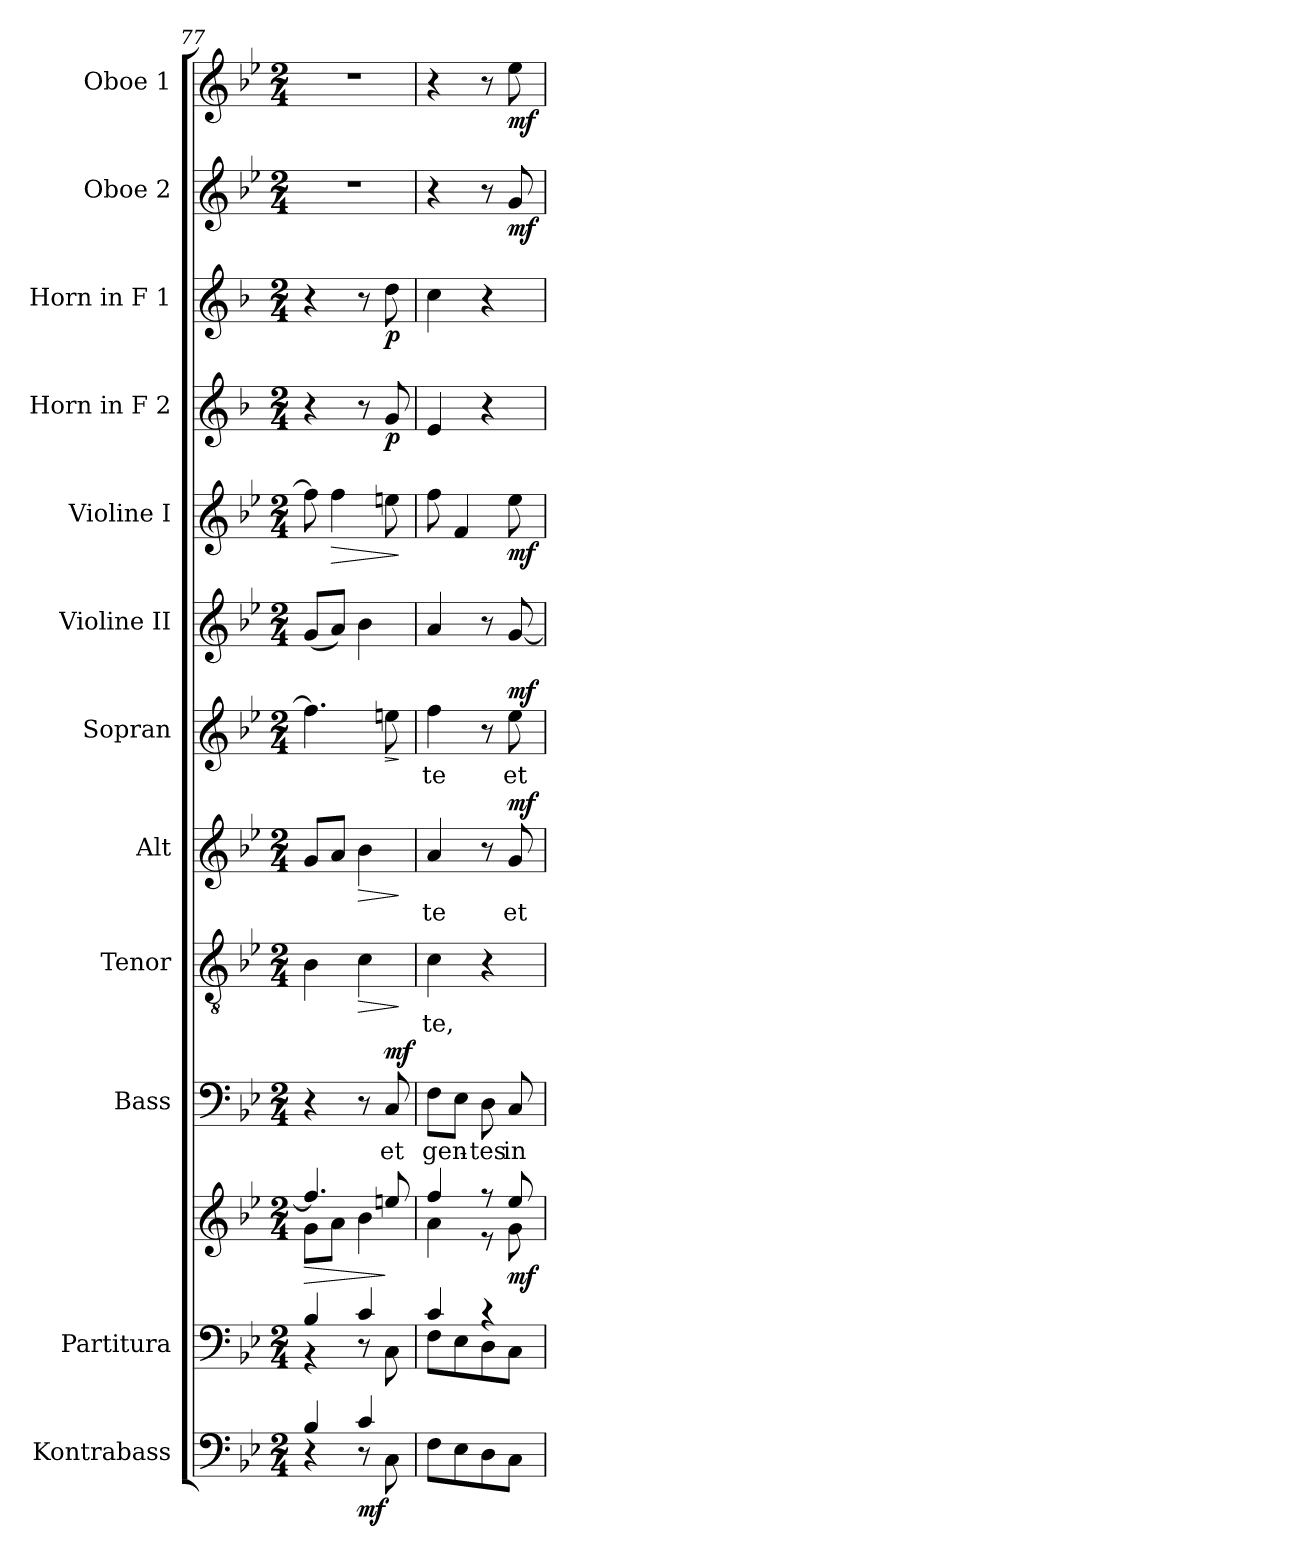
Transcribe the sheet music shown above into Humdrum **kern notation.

**kern	**dynam	**kern	**kern	**dynam	**kern	**text	**dynam	**kern	**text	**dynam	**kern	**text	**dynam	**kern	**text	**dynam	**kern	**kern	**dynam	**kern	**dynam	**kern	**dynam	**kern	**dynam	**kern	**dynam
*part12	*part12	*part11	*part11	*part11	*part10	*part10	*part10	*part9	*part9	*part9	*part8	*part8	*part8	*part7	*part7	*part7	*part6	*part5	*part5	*part4	*part4	*part3	*part3	*part2	*part2	*part1	*part1
*staff13	*staff13	*staff12	*staff11	*staff11/12	*staff10	*staff10	*staff10	*staff9	*staff9	*staff9	*staff8	*staff8	*staff8	*staff7	*staff7	*staff7	*staff6	*staff5	*staff5	*staff4	*staff4	*staff3	*staff3	*staff2	*staff2	*staff1	*staff1
*I"Kontrabass	*	*I"Partitura	*	*	*I"Bass	*	*	*I"Tenor	*	*	*I"Alt	*	*	*I"Sopran	*	*	*I"Violine II	*I"Violine I	*	*I"Horn in F 2	*	*I"Horn in F 1	*	*I"Oboe 2	*	*I"Oboe 1	*
*I'Kb.	*	*	*	*	*I'B.	*	*	*I'T.	*	*	*I'A.	*	*	*I'S.	*	*	*I'Vl. II	*I'Vl. I	*	*	*	*	*	*I'Ob. 2	*	*I'Ob. 1	*
*clefF4	*	*clefF4	*clefG2	*	*clefF4	*	*	*clefGv2	*	*	*clefG2	*	*	*clefG2	*	*	*clefG2	*clefG2	*	*clefG2	*	*clefG2	*	*clefG2	*	*clefG2	*
*ITrd7c12	*	*	*	*	*	*	*	*	*	*	*	*	*	*	*	*	*	*	*	*ITrd4c7	*	*ITrd4c7	*	*	*	*	*
*k[b-e-]	*	*k[b-e-]	*k[b-e-]	*	*k[b-e-]	*	*	*k[b-e-]	*	*	*k[b-e-]	*	*	*k[b-e-]	*	*	*k[b-e-]	*k[b-e-]	*	*k[b-e-]	*	*k[b-e-]	*	*k[b-e-]	*	*k[b-e-]	*
*B-:	*	*B-:	*B-:	*	*B-:	*	*	*B-:	*	*	*B-:	*	*	*B-:	*	*	*B-:	*B-:	*	*B-:	*	*B-:	*	*B-:	*	*B-:	*
*M2/4	*	*M2/4	*M2/4	*	*M2/4	*	*	*M2/4	*	*	*M2/4	*	*	*M2/4	*	*	*M2/4	*M2/4	*	*M2/4	*	*M2/4	*	*M2/4	*	*M2/4	*
=77	=77	=77	=77	=77	=77	=77	=77	=77	=77	=77	=77	=77	=77	=77	=77	=77	=77	=77	=77	=77	=77	=77	=77	=77	=77	=77	=77
*^	*	*^	*	*	*	*	*	*	*	*	*	*	*	*	*	*	*	*	*	*	*	*	*	*	*	*	*
!	!	!	!	!	!	!LO:HP:b	!	!	!	!	!	!	!	!	!	!	!	!	!	!	!	!	!	!	!	!	!	!	!
*	*	*	*	*	*^	*	*	*	*	*	*	*	*	*	*	*	*	*	*	*	*	*	*	*	*	*	*	*	*
4BB-/	4rC	.	4B-/	4rBB	4.ff/]	8g\L	>	4r	.	.	4B-\	.	.	8g/L	.	.	4.ff\]	.	.	(<8g/L	8ff\]	.	4r	.	4r	.	2r	.	2r	.
!	!	!	!	!	!	!	!	!	!	!	!	!	!	!	!	!	!	!	!	!	!	!LO:HP:b	!	!	!	!	!	!	!	!
.	.	.	.	.	.	8a\J	.	.	.	.	.	.	.	8a/J	.	.	.	.	.	8a/J)	4ff\	>	.	.	.	.	.	.	.	.
!	!	!LO:DY:b	!	!	!	!	!	!	!	!	!	!	!LO:HP:b	!	!	!LO:HP:b	!	!	!	!	!	!	!	!	!	!	!	!	!	!
4C/	8rC	mf	4c/	8rC	.	4b-\	.	8r	.	.	4c\	.	>	4b-\	.	>	.	.	.	4b-\	.	.	8r	.	8r	.	.	.	.	.
!	!	!	!	!	!	!	!	!	!LO:LY:b	!LO:DY:a	!	!	!	!	!	!	!	!	!LO:HP:b	!	!	!	!	!LO:DY:b	!	!LO:DY:b	!	!	!	!
.	8CC\	.	.	8C\	8een/	.	]	8C/	et	mf	.	.	.	.	.	.	8een\	.	>	.	8een\	.	8c/	p	8g\	p	.	.	.	.
*v	*v	*	*	*	*	*	*	*	*	*	*	*	*	*	*	*	*	*	*	*	*	*	*	*	*	*	*	*	*	*
*	*	*v	*v	*	*	*	*	*	*	*	*	*	*	*	*	*	*	*	*	*	*	*	*	*	*	*	*	*	*
*	*	*	*v	*v	*	*	*	*	*	*	*	*	*	*	*	*	*	*	*	*	*	*	*	*	*	*	*	*
.	.	.	.	.	.	.	.	.	.	]	.	.	]	.	.	]	.	.	]	.	.	.	.	.	.	.	.
=78	=78	=78	=78	=78	=78	=78	=78	=78	=78	=78	=78	=78	=78	=78	=78	=78	=78	=78	=78	=78	=78	=78	=78	=78	=78	=78	=78
*	*	*^	*^	*	*	*	*	*	*	*	*	*	*	*	*	*	*	*	*	*	*	*	*	*	*	*	*
!	!	!	!	!	!	!	!	!LO:LY:b	!	!	!LO:LY:b	!	!	!LO:LY:b	!	!	!LO:LY:b	!	!	!	!	!	!	!	!	!	!	!	!
8FF\L	.	4c/	8F\L	4ff/	4a\	.	8F\L	gen-	.	4c\	-te,	.	4a/	-te	.	4ff\	-te	.	4a/	8ff\	.	4A/	.	4f\	.	4r	.	4r	.
8EE-\	.	.	8E-\	.	.	.	8E-\J	.	.	.	.	.	.	.	.	.	.	.	.	4f/	.	.	.	.	.	.	.	.	.
!	!	!	!	!	!	!	!	!LO:LY:b	!	!	!	!	!	!	!	!	!	!	!	!	!	!	!	!	!	!	!	!	!
8DD\	.	4rc	8D\	8r	8r	.	8D\	-tes	.	4r	.	.	8r	.	.	8r	.	.	8r	.	.	4r	.	4r	.	8r	.	8r	.
!	!	!	!	!	!	!LO:DY:b	!	!LO:LY:b	!	!	!	!	!	!LO:LY:b	!LO:DY:a	!	!LO:LY:b	!LO:DY:a	!	!	!LO:DY:b	!	!	!	!	!	!LO:DY:b	!	!LO:DY:b
8CC\J	.	.	8C\J	8ee-/	8g\	mf	8C/	in	.	.	.	.	8g/	et	mf	8ee-\	et	mf	[8g/	8ee-\	mf	.	.	.	.	8g/	mf	8ee-\	mf
*	*	*v	*v	*	*	*	*	*	*	*	*	*	*	*	*	*	*	*	*	*	*	*	*	*	*	*	*	*	*
*	*	*	*v	*v	*	*	*	*	*	*	*	*	*	*	*	*	*	*	*	*	*	*	*	*	*	*	*	*
=	=	=	=	=	=	=	=	=	=	=	=	=	=	=	=	=	=	=	=	=	=	=	=	=	=	=	=
*-	*-	*-	*-	*-	*-	*-	*-	*-	*-	*-	*-	*-	*-	*-	*-	*-	*-	*-	*-	*-	*-	*-	*-	*-	*-	*-	*-
